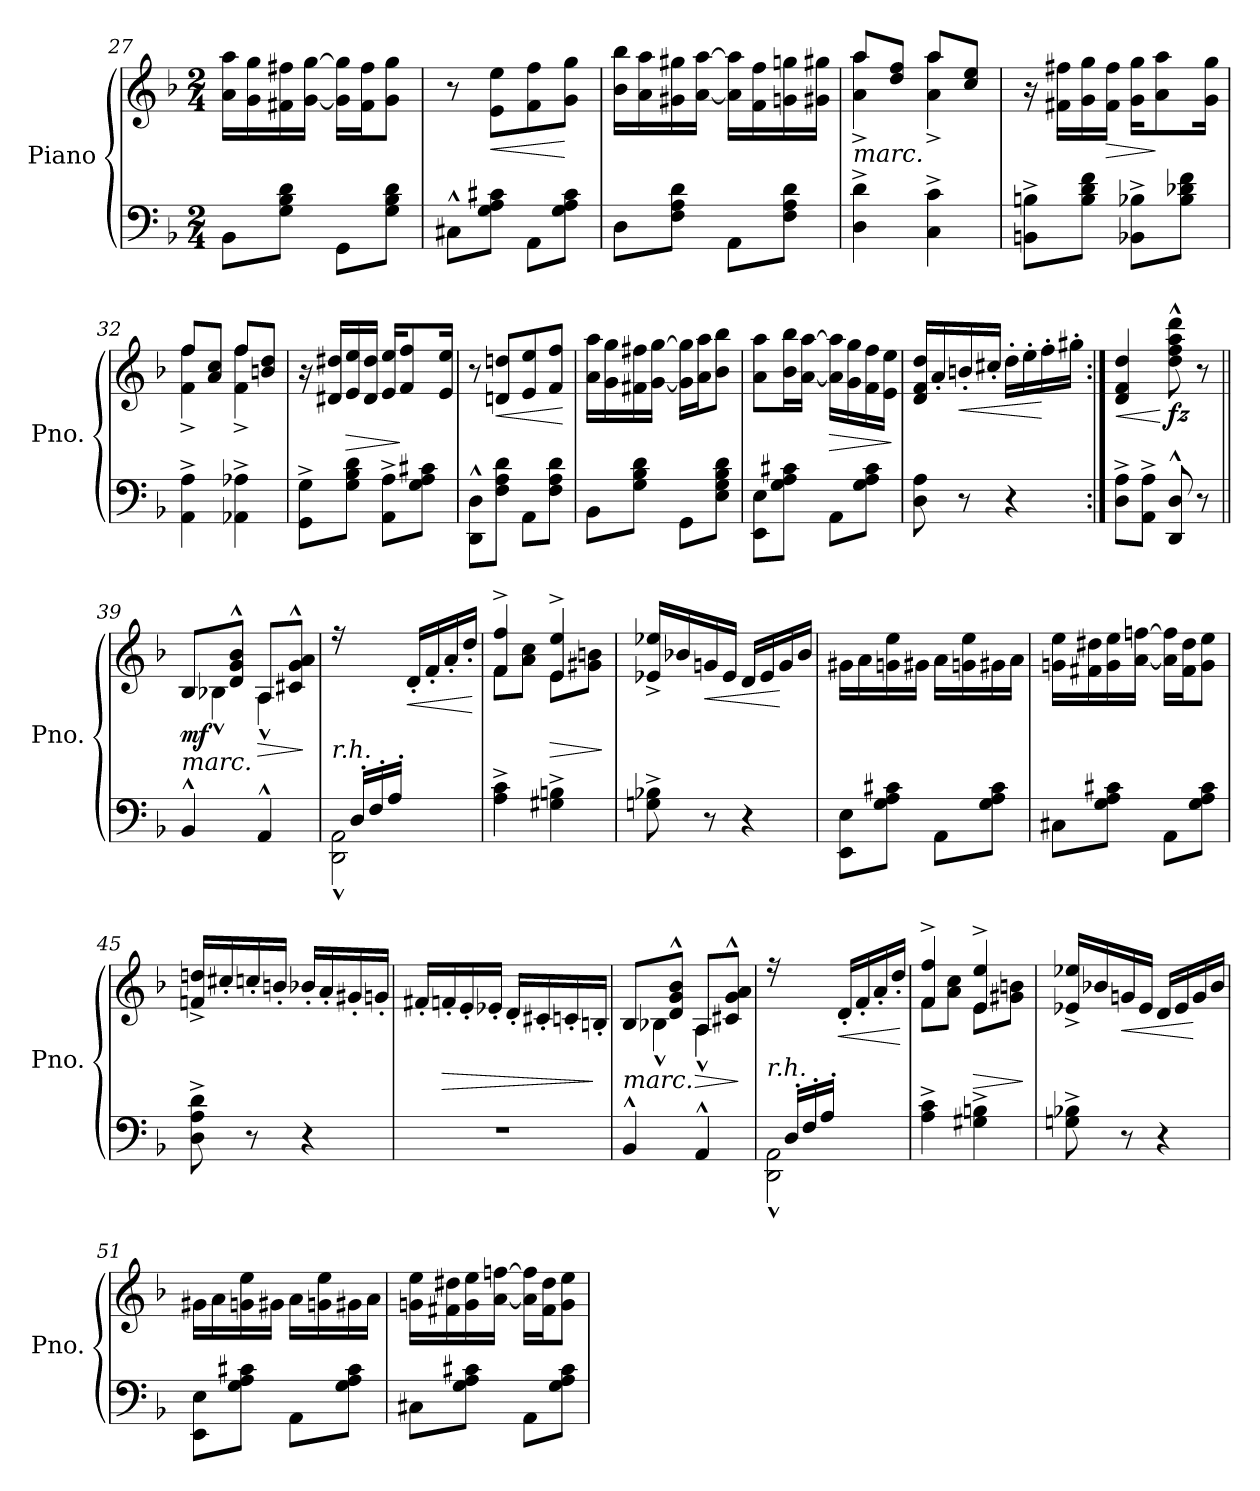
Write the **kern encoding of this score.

**kern	**kern	**dynam
*part1	*part1	*part1
*staff2	*staff1	*staff1/2
*I"Piano	*	*
*I'Pno.	*	*
*clefF4	*clefG2	*
*k[b-]	*k[b-]	*
*M2/4	*M2/4	*
=27	=27	=27
8BB-\L	16a\ 16aa\LL	.
.	16g\ 16gg\	.
8G\ 8B-\ 8d\J	16f#X\ 16ff#X\	.
.	[16g\ [16gg\JJ	.
8GG\L	16g\] 16gg\]LL	.
.	16f#\ 16ff#\J	.
8G\ 8B-\ 8d\J	8g\ 8gg\J	.
=28	=28	=28
8C#X^^\L	8r	.
!	!	!LO:HP:b
8G\ 8A\ 8c#X\J	8e\ 8ee\L	<
8AA\L	8f\ 8ff\	.
8G\ 8A\ 8c#\J	8g\ 8gg\J	[
=29	=29	=29
8D\L	16b-\ 16bb-\LL	.
.	16a\ 16aa\	.
8F\ 8A\ 8d\J	16g#X\ 16gg#X\	.
.	[16a\ [16aa\JJ	.
8AA\L	16a\] 16aa\]LL	.
.	16f\ 16ff\	.
8F\ 8A\ 8d\J	16gn\ 16ggn\	.
.	16g#X\ 16gg#X\JJ	.
!!LO:LB:g=z
=30	=30	=30
*	*^	*
!LO:TX:a:i:t=marc.	!	!	!
4D\^ 4d\^	8aa/L	4a\^ 4aa\^	.
.	8dd/ 8ff/J	.	.
4C\^ 4c\^	8aa/L	4a\^ 4aa\^	.
.	8cc/ 8ee/J	.	.
*	*v	*v	*
=31	=31	=31
8BBn\^ 8Bn\^L	16r	.
.	16f#X\ 16ff#X\LL	.
8B\ 8d\ 8f\J	16g\ 16gg\	.
!	!	!LO:HP:b
.	16f#\ 16ff#\JJ	>
8BB-X\^ 8B-X\^L	16g\ 16gg\KL	.
.	8a\ 8aa\	]
8B-\ 8d-X\ 8f\J	.	.
.	16g\ 16gg\Jk	.
=32	=32	=32
*	*^	*
4AA\^ 4A\^	8ff/L	4f\^ 4ff\^	.
.	8a/ 8cc/J	.	.
4AA-X\^ 4A-X\^	8ff/L	4f\^ 4ff\^	.
.	8bn/ 8dd/J	.	.
*	*v	*v	*
=33	=33	=33
8GG\^ 8G\^L	16r	.
.	16d#X/ 16dd#X/LL	.
!	!	!LO:HP:b
8G\ 8B-\ 8d\J	16e/ 16ee/	>
.	16d#/ 16dd#/JJ	.
8AA\^ 8A\^L	16e/ 16ee/KL	.
.	8f/ 8ff/	]
8G\ 8A\ 8c#X\J	.	.
.	16e/ 16ee/Jk	.
!!LO:LB:g=z
=34	=34	=34
8DD\^^ 8D\^^L	8r	.
!	!	!LO:HP:b
8F\ 8A\ 8d\J	8dn/ 8ddn/L	<
8AA\L	8e/ 8ee/	.
8F\ 8A\ 8d\J	8f/ 8ff/J	.
.	.	[
=35	=35	=35
8BB-\L	16a\ 16aa\LL	.
.	16g\ 16gg\	.
8G\ 8B-\ 8d\J	16f#X\ 16ff#X\	.
.	[16g\ [16gg\JJ	.
8GG\L	16g\] 16gg\]LL	.
.	16a\ 16aa\J	.
8E\ 8G\ 8B-\ 8d\J	8b-\ 8bb-\J	.
=36	=36	=36
8EE\ 8E\L	8a\ 8aa\L	.
8G\ 8A\ 8c#X\J	16b-\ 16bb-\L	.
.	[16a\ [16aa\JJ	.
!	!	!LO:HP:b
8AA\L	16a\] 16aa\]LL	>
.	16g\ 16gg\	.
8G\ 8A\ 8c#\J	16f\ 16ff\	.
.	16e\ 16ee\JJ	.
.	.	]
=37	=37	=37
8D\ 8A\	16d/ 16f/ 16dd/LL	.
.	16a'/	.
!	!	!LO:HP:b
8r	16bn'/	<
.	16cc#X'/JJ	.
4r	16dd'\LL	.
.	16ee'\	.
.	16ff'\	[
.	16gg#X'\JJ	.
=38:|!	=38:|!	=38:|!
!	!	!LO:HP:b
8D\^ 8A\^L	4d/ 4f/ 4dd/	<
8AA\^ 8A\^J	.	.
!	!	!LO:DY:n=1:b
8DD/^^ 8D/^^	8dd\^^ 8ff\^^ 8aa\^^ 8ddd\^^	[ fz
8r	8r	.
!!LO:LB:g=z
=39||	=39||	=39||
*	*^	*
!LO:TX:a:i:t=marc.	!	!	!
!	!	!	!LO:DY:b
4BB-^^/	8B-/L	4B-X^^\	mf
.	8d/^^ 8g/^^ 8b-/^^J	.	.
!	!	!	!LO:HP:b
4AA^^/	8A/L	4A^^\	>
.	8c#X/^^ 8g/^^ 8a/^^J	.	.
*	*v	*v	*
.	.	]
=40	=40	=40
*^	*	*
!LO:TX:a:i:t=r.h.	!	!	!
16ryy	2DD\^^ 2AA\^^	16rff	.
16D'/LL	.	8.ryy	.
16F'/	.	.	.
16A'/JJ	.	.	.
!	!	!	!LO:HP:b
4ryy	.	16d'/LL	<
.	.	16f'/	.
.	.	16a'/	.
.	.	16dd'/JJ	.
*v	*v	*	*
.	.	[
=41	=41	=41
*	*^	*
4A\^ 4c\^	4f/^ 4ff/^	8f\L	.
.	.	8a\ 8cc\J	.
!	!	!	!LO:HP:b
4G#X\^ 4Bn\^	4e/^ 4ee/^	8e\L	>
.	.	8g#X\ 8bn\J	.
*	*v	*v	*
.	.	]
=42	=42	=42
8Gn\^ 8B-X\^	16e-X/^ 16ee-X/^LL	.
.	16b-X/	.
!	!	!LO:HP:b
8r	16gn/	<
.	16e-/JJ	.
4r	16d/LL	.
.	16e-/	.
.	16g/	[
.	16b-/JJ	.
!!LO:PB:g=z
=43	=43	=43
8EE\ 8E\L	16g#X\LL	.
.	16a\	.
8G\ 8A\ 8c#X\J	16gn\ 16ee\	.
.	16g#X\JJ	.
8AA\L	16a\LL	.
.	16gn\ 16ee\	.
8G\ 8A\ 8c#\J	16g#X\	.
.	16a\JJ	.
=44	=44	=44
8C#X\L	16gn\ 16ee\LL	.
.	16f#X\ 16dd#X\	.
8G\ 8A\ 8c#X\J	16g\ 16ee\	.
.	[16a\ [16ffn\JJ	.
8AA\L	16a\] 16ff\]LL	.
.	16f#\ 16dd#\J	.
8G\ 8A\ 8c#\J	8g\ 8ee\J	.
=45	=45	=45
8D\^ 8A\^ 8d\^	16fn/^ 16ddn/^LL	.
.	16cc#X'/	.
8r	16ccn'/	.
.	16bn'/JJ	.
4r	16b-X'/LL	.
.	16a'/	.
.	16g#X'/	.
.	16gn'/JJ	.
=46	=46	=46
2r	16f#X'/LL	.
!	!	!LO:HP:b
.	16fn'/	>
.	16e'/	.
.	16e-X'/JJ	.
.	16d'/LL	.
.	16c#X'/	.
.	16cn'/	.
.	16Bn'/JJ	]
!!LO:PB:g=z
=47	=47	=47
*	*^	*
!LO:TX:a:i:t=marc.	!	!	!
4BB-^^/	8B-/L	4B-X^^\	.
.	8d/^^ 8g/^^ 8b-/^^J	.	.
!	!	!	!LO:HP:b
4AA^^/	8A/L	4A^^\	>
.	8c#X/^^ 8g/^^ 8a/^^J	.	.
*	*v	*v	*
.	.	]
=48	=48	=48
*^	*	*
!LO:TX:a:i:t=r.h.	!	!	!
16ryy	2DD\^^ 2AA\^^	16rff	.
16D'/LL	.	8.ryy	.
16F'/	.	.	.
16A'/JJ	.	.	.
!	!	!	!LO:HP:b
4ryy	.	16d'/LL	<
.	.	16f'/	.
.	.	16a'/	.
.	.	16dd'/JJ	.
*v	*v	*	*
.	.	[
=49	=49	=49
*	*^	*
4A\^ 4c\^	4f/^ 4ff/^	8f\L	.
.	.	8a\ 8cc\J	.
!	!	!	!LO:HP:b
4G#X\^ 4Bn\^	4e/^ 4ee/^	8e\L	>
.	.	8g#X\ 8bn\J	.
*	*v	*v	*
.	.	]
=50	=50	=50
8Gn\^ 8B-X\^	16e-X/^ 16ee-X/^LL	.
.	16b-X/	.
!	!	!LO:HP:b
8r	16gn/	<
.	16e-/JJ	.
4r	16d/LL	.
.	16e-/	.
.	16g/	[
.	16b-/JJ	.
!!LO:LB:g=z
=51	=51	=51
8EE\ 8E\L	16g#X\LL	.
.	16a\	.
8G\ 8A\ 8c#X\J	16gn\ 16ee\	.
.	16g#X\JJ	.
8AA\L	16a\LL	.
.	16gn\ 16ee\	.
8G\ 8A\ 8c#\J	16g#X\	.
.	16a\JJ	.
=52	=52	=52
8C#X\L	16gn\ 16ee\LL	.
.	16f#X\ 16dd#X\	.
8G\ 8A\ 8c#X\J	16g\ 16ee\	.
.	[16a\ [16ffn\JJ	.
8AA\L	16a\] 16ff\]LL	.
.	16f#\ 16dd#\J	.
8G\ 8A\ 8c#\J	8g\ 8ee\J	.
=	=	=
*-	*-	*-
